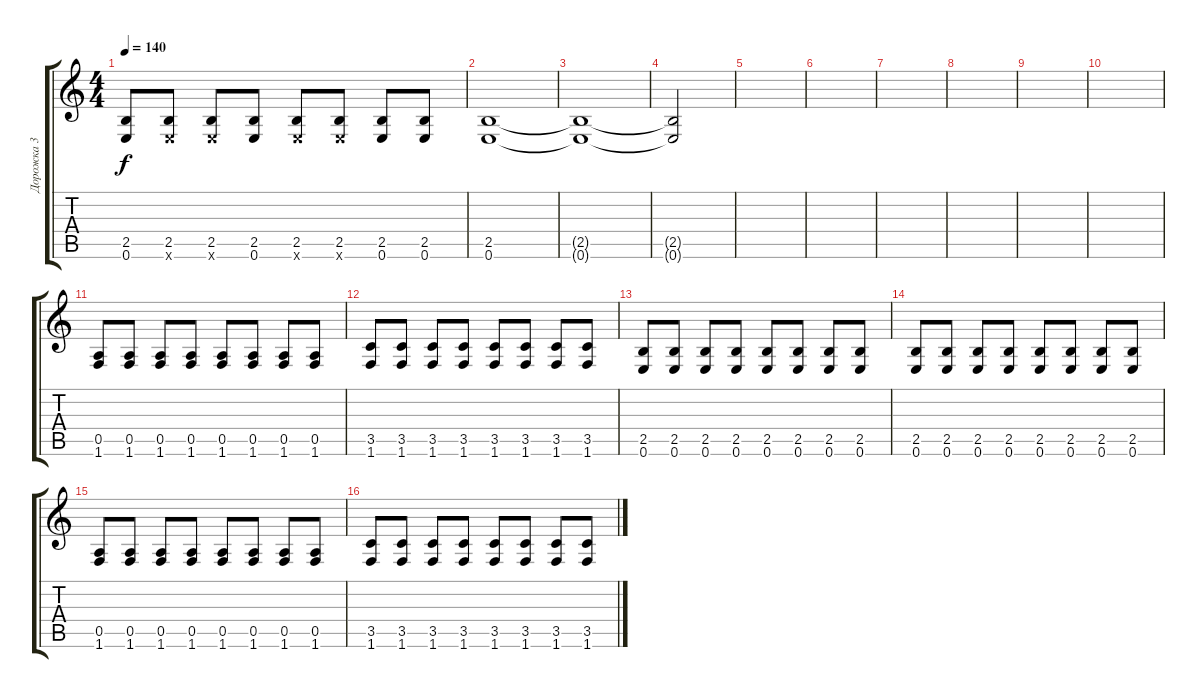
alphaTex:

\track ("Дорожка 3" "Дорожка 3") {instrument distortionguitar}
\staff {score tabs}
\tuning (E4 B3 G3 D3 A2 E2) {hide}
\ts (4 4)
\tempo 140
\clef g2
\ks c
(2.5 0.6).8{dy f} (2.5 0.6{x}).8 (2.5 0.6{x}).8 (2.5 0.6).8 (2.5 0.6{x}).8 (2.5 0.6{x}).8 (2.5 0.6).8 (2.5 0.6).8 |
(2.5 0.6).1{volume 11} |
(2.5{t} 0.6{t}).1 |
(2.5{t} 0.6{t}).2 |
|
|
|
|
|
|
(0.5 1.6).8 (0.5 1.6).8 (0.5 1.6).8 (0.5 1.6).8 (0.5 1.6).8 (0.5 1.6).8 (0.5 1.6).8 (0.5 1.6).8 |
(3.5 1.6).8 (3.5 1.6).8 (3.5 1.6).8 (3.5 1.6).8 (3.5 1.6).8 (3.5 1.6).8 (3.5 1.6).8 (3.5 1.6).8 |
(2.5 0.6).8 (2.5 0.6).8 (2.5 0.6).8 (2.5 0.6).8 (2.5 0.6).8 (2.5 0.6).8 (2.5 0.6).8 (2.5 0.6).8 |
(2.5 0.6).8 (2.5 0.6).8 (2.5 0.6).8 (2.5 0.6).8 (2.5 0.6).8 (2.5 0.6).8 (2.5 0.6).8 (2.5 0.6).8 |
(0.5 1.6).8 (0.5 1.6).8 (0.5 1.6).8 (0.5 1.6).8 (0.5 1.6).8 (0.5 1.6).8 (0.5 1.6).8 (0.5 1.6).8 |
(3.5 1.6).8 (3.5 1.6).8 (3.5 1.6).8 (3.5 1.6).8 (3.5 1.6).8 (3.5 1.6).8 (3.5 1.6).8 (3.5 1.6).8
